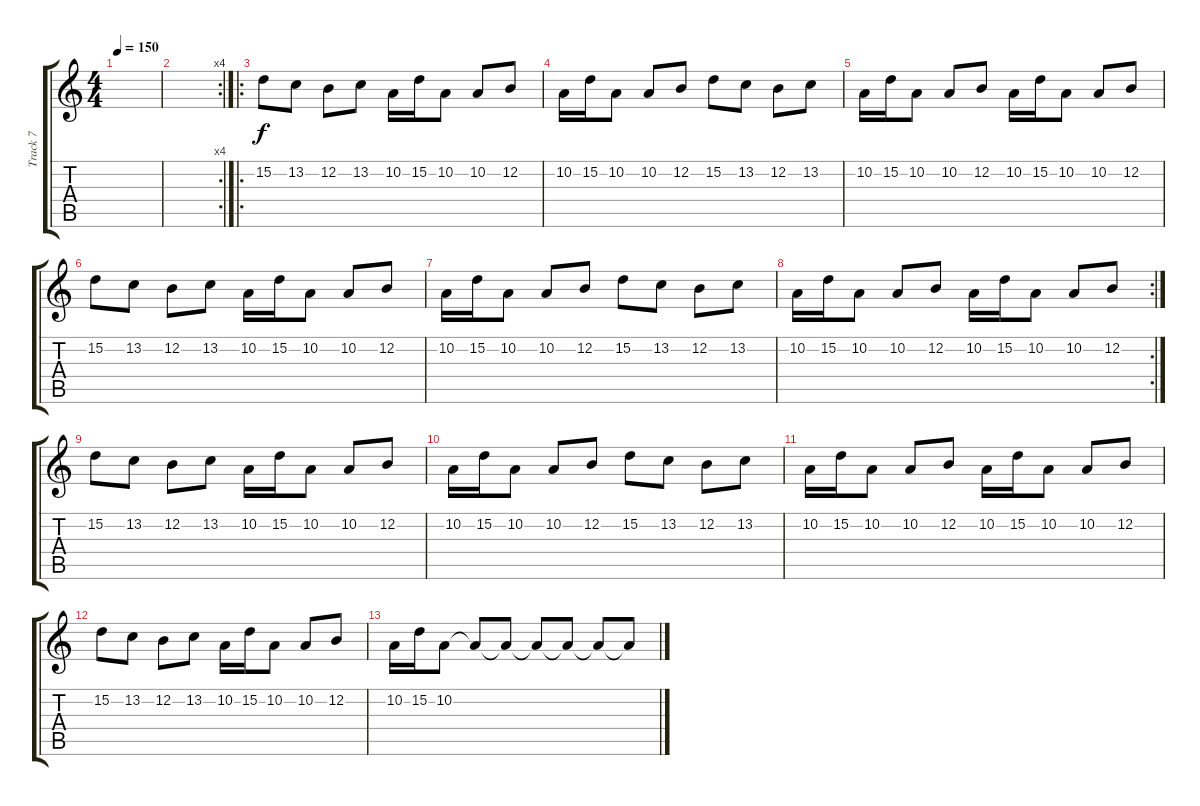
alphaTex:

\track ("Track 7" "Track 7") {instrument bagpipe}
\staff {score tabs}
\tuning (E4 B3 G3 D3 A2 E2) {hide}
\ts (4 4)
\tempo 150
\clef g2
\ks c
|
\rc 4
|
\ro
15.2.8 13.2.8 12.2.8 13.2.8 10.2.16 15.2.16 10.2.8 10.2.8 12.2.8 |
10.2.16 15.2.16 10.2.8 10.2.8 12.2.8 15.2.8 13.2.8 12.2.8 13.2.8 |
10.2.16 15.2.16 10.2.8 10.2.8 12.2.8 10.2.16 15.2.16 10.2.8 10.2.8 12.2.8 |
15.2.8 13.2.8 12.2.8 13.2.8 10.2.16 15.2.16 10.2.8 10.2.8 12.2.8 |
10.2.16 15.2.16 10.2.8 10.2.8 12.2.8 15.2.8 13.2.8 12.2.8 13.2.8 |
\rc 2
10.2.16 15.2.16 10.2.8 10.2.8 12.2.8 10.2.16 15.2.16 10.2.8 10.2.8 12.2.8 |
15.2.8 13.2.8 12.2.8 13.2.8 10.2.16 15.2.16 10.2.8 10.2.8 12.2.8 |
10.2.16 15.2.16 10.2.8 10.2.8 12.2.8 15.2.8 13.2.8 12.2.8 13.2.8 |
10.2.16 15.2.16 10.2.8 10.2.8 12.2.8 10.2.16 15.2.16 10.2.8 10.2.8 12.2.8 |
15.2.8 13.2.8 12.2.8 13.2.8 10.2.16 15.2.16 10.2.8 10.2.8 12.2.8 |
10.2.16 15.2.16 10.2.8 10.2{t}.8 10.2{t}.8 10.2{t}.8 10.2{t}.8 10.2{t}.8 10.2{t}.8
